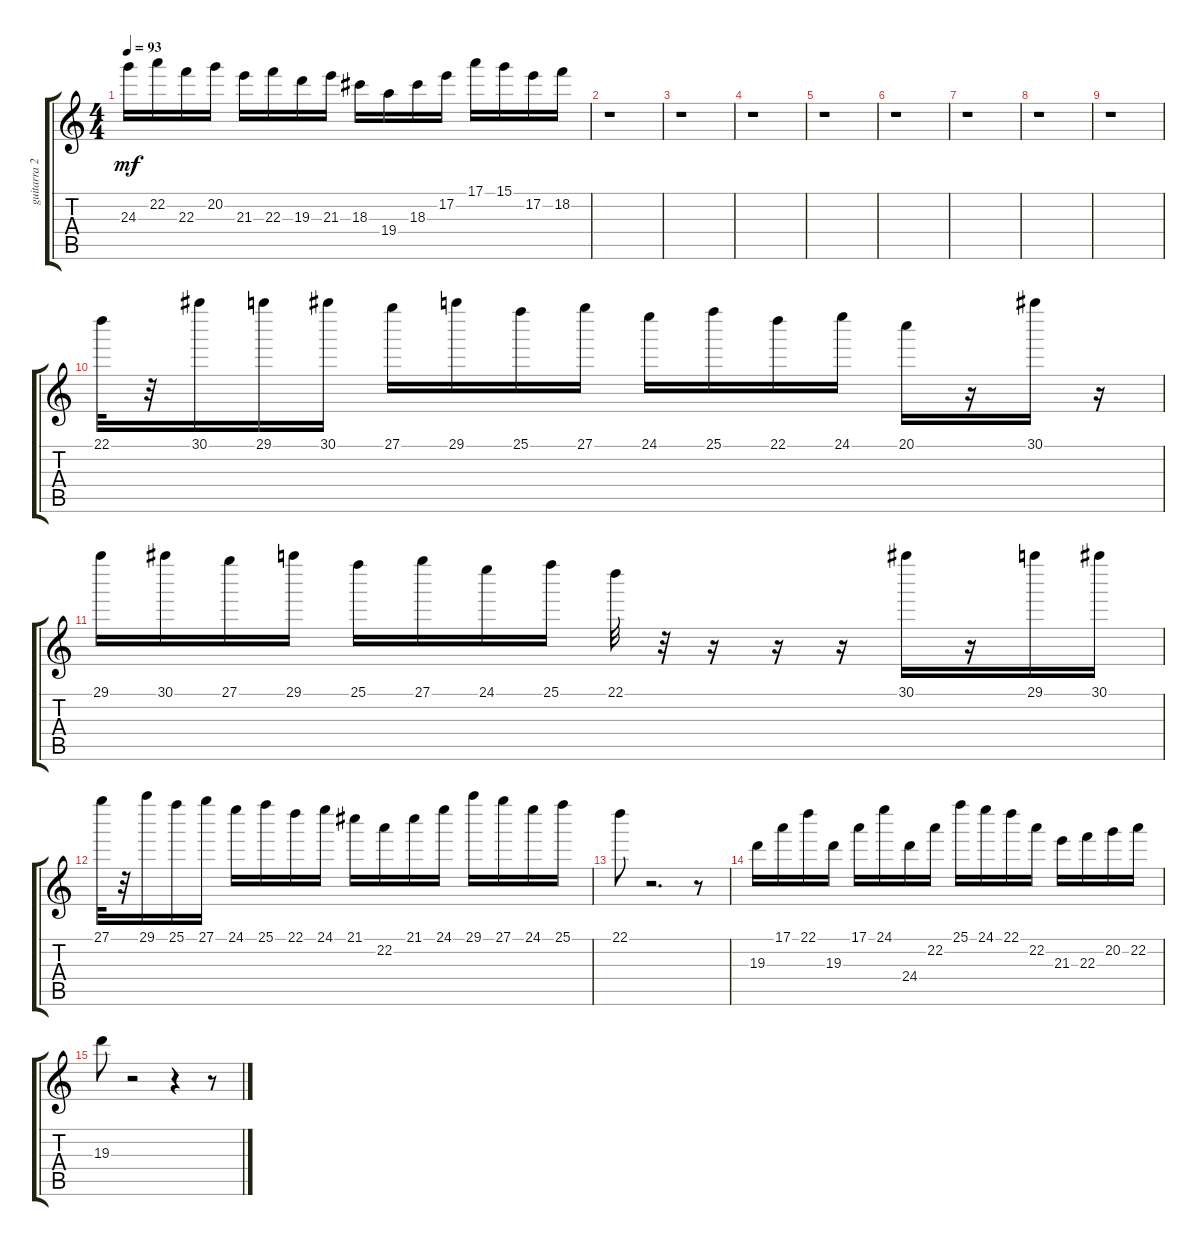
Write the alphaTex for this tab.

\track ("guitarra 2" "guitarra 2") {instrument distortionguitar}
\staff {score tabs}
\tuning (E4 B3 G3 D3 A2 E2) {hide}
\ts (4 4)
\tempo 93
\clef g2
\ks c
24.3.16{dy mf} 22.2.16 22.3.16 20.2.16 21.3.16 22.3.16 19.3.16 21.3.16 18.3.16 19.4.16 18.3.16 17.2.16 17.1.16 15.1.16 17.2.16 18.2.16 |
r.1 |
r.1 |
r.1 |
r.1 |
r.1 |
r.1 |
r.1 |
r.1 |
22.1.32 r.32 30.1.16 29.1.16 30.1.16 27.1.16 29.1.16 25.1.16 27.1.16 24.1.16 25.1.16 22.1.16 24.1.16 20.1.16 r.16 30.1.16 r.16 |
29.1.16 30.1.16 27.1.16 29.1.16 25.1.16 27.1.16 24.1.16 25.1.16 22.1.32 r.32 r.16 r.16 r.16 30.1.16 r.16 29.1.16 30.1.16 |
27.1.32 r.32 29.1.16 25.1.16 27.1.16 24.1.16 25.1.16 22.1.16 24.1.16 21.1.16 22.2.16 21.1.16 24.1.16 29.1.16 27.1.16 24.1.16 25.1.16 |
22.1.8 r.2{d} r.8 |
19.3.16 17.1.16 22.1.16 19.3.16 17.1.16 24.1.16 24.4.16 22.2.16 25.1.16 24.1.16 22.1.16 22.2.16 21.3.16 22.3.16 20.2.16 22.2.16 |
19.3.8 r.2 r.4 r.8
